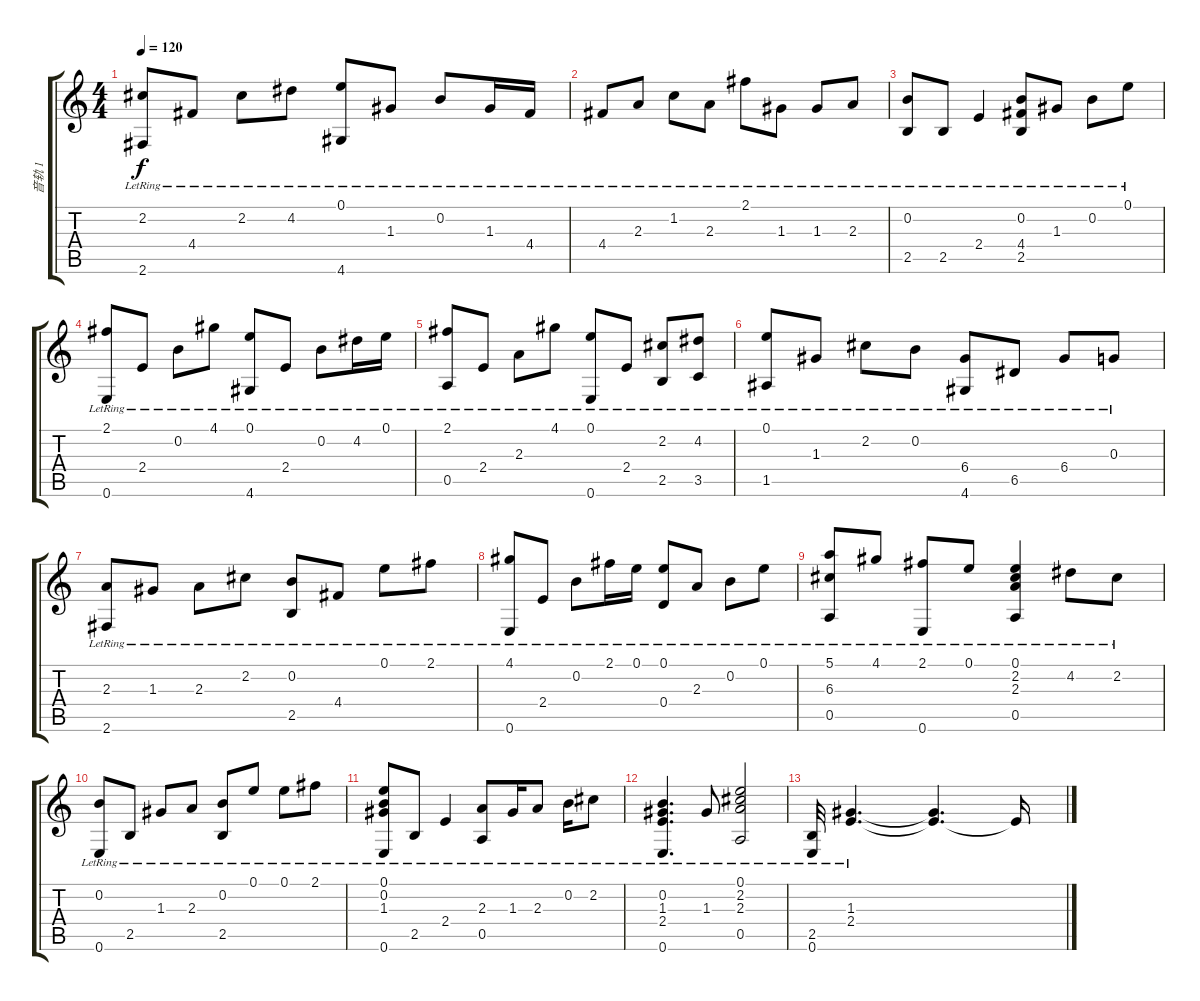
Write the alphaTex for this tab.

\track ("音轨 1" "音轨 1") {instrument acousticguitarsteel}
\staff {score tabs}
\tuning (E4 B3 G3 D3 A2 E2) {hide}
\ts (4 4)
\tempo 120
\clef g2
\ks c
(2.2{lr} 2.6{lr}).8{dy f} 4.4{lr}.8 2.2{lr}.8 4.2{lr}.8 (0.1{lr} 4.6{lr}).8 1.3{lr}.8 0.2{lr}.8 1.3{lr}.16 4.4{lr}.16 |
4.4{lr}.8 2.3{lr}.8 1.2{lr}.8 2.3{lr}.8 2.1{lr}.8 1.3{lr}.8 1.3{lr}.8 2.3{lr}.8 |
(0.2{lr} 2.5{lr}).8 2.5{lr}.8 2.4{lr}.4 (0.2{lr} 4.4{lr} 2.5{lr}).8 1.3{lr}.8 0.2{lr}.8 0.1{lr}.8 |
(2.1{lr} 0.6{lr}).8 2.4{lr}.8 0.2{lr}.8 4.1{lr}.8 (0.1{lr} 4.6{lr}).8 2.4{lr}.8 0.2{lr}.8 4.2{lr}.16 0.1{lr}.16 |
(2.1{lr} 0.5{lr}).8 2.4{lr}.8 2.3{lr}.8 4.1{lr}.8 (0.1{lr} 0.6{lr}).8 2.4{lr}.8 (2.2{lr} 2.5{lr}).8 (4.2{lr} 3.5{lr}).8 |
(0.1{lr} 1.5{lr}).8 1.3{lr}.8 2.2{lr}.8 0.2{lr}.8 (6.4{lr} 4.6{lr}).8 6.5{lr}.8 6.4{lr}.8 0.3{lr}.8 |
(2.3{lr} 2.6{lr}).8 1.3{lr}.8 2.3{lr}.8 2.2{lr}.8 (0.2{lr} 2.5{lr}).8 4.4{lr}.8 0.1{lr}.8 2.1{lr}.8 |
(4.1{lr} 0.6{lr}).8 2.4{lr}.8 0.2{lr}.8 2.1{lr}.16 0.1{lr}.16 (0.1{lr} 0.4{lr}).8 2.3{lr}.8 0.2{lr}.8 0.1{lr}.8 |
(5.1{lr} 6.3{lr} 0.5{lr}).8 4.1{lr}.8 (2.1{lr} 0.6{lr}).8 0.1{lr}.8 (0.1{lr} 2.2{lr} 2.3{lr} 0.5{lr}).4 4.2{lr}.8 2.2{lr}.8 |
(0.2{lr} 0.6{lr}).8 2.5{lr}.8 1.3{lr}.8 2.3{lr}.8 (0.2{lr} 2.5{lr}).8 0.1{lr}.8 0.1{lr}.8 2.1{lr}.8 |
(0.1{lr} 0.2{lr} 1.3{lr} 0.6{lr}).8 2.5{lr}.8 2.4{lr}.4 (2.3{lr} 0.5{lr}).8 1.3{lr}.16 2.3{lr}.8 0.2{lr}.16 2.2{lr}.8 |
(0.2{lr} 1.3{lr} 2.4{lr} 0.6{lr}).4{d} 1.3{lr}.8 (0.1{lr} 2.2{lr} 2.3{lr} 0.5{lr}).2 |
(2.5{lr} 0.6{lr}).32 (1.3{lr} 2.4{lr}).4{d} (1.3{t} 2.4{t}).4{d} 2.4{t}.16
